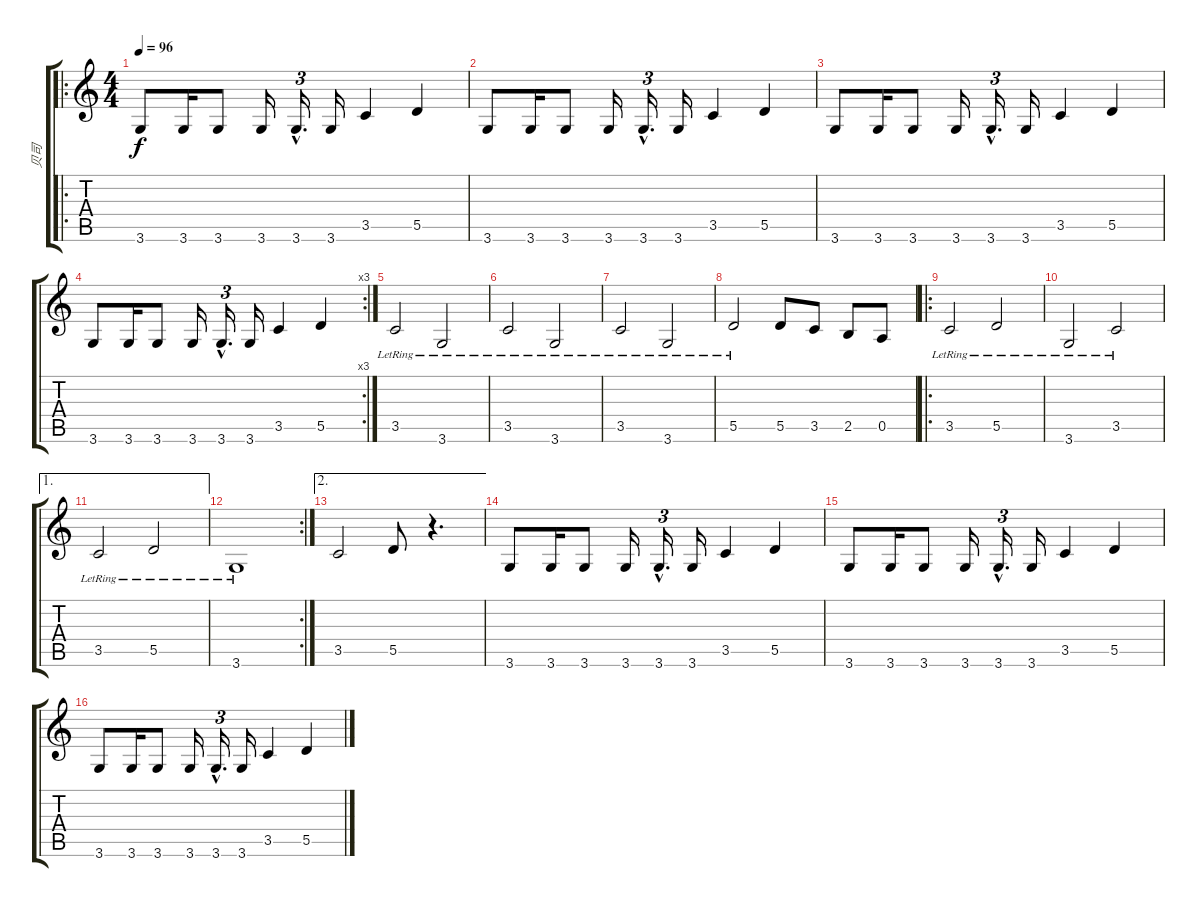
\track ("贝司" "贝司") {instrument acousticbass}
\staff {score tabs}
\tuning (E4 B3 G3 D3 A2 E2) {hide}
\ro
\ts (4 4)
\tempo 96
\clef g2
\ks c
3.6.8{dy f instrument acousticbass} 3.6.16 3.6.8 3.6.16 3.6{hac}.16{d tu (3 2)} 3.6.16 3.5.4 5.5.4 |
3.6.8 3.6.16 3.6.8 3.6.16 3.6{hac}.16{d tu (3 2)} 3.6.16 3.5.4 5.5.4 |
3.6.8 3.6.16 3.6.8 3.6.16 3.6{hac}.16{d tu (3 2)} 3.6.16 3.5.4 5.5.4 |
\rc 3
3.6.8 3.6.16 3.6.8 3.6.16 3.6{hac}.16{d tu (3 2)} 3.6.16 3.5.4 5.5.4 |
3.5{lr}.2 3.6{lr}.2 |
3.5{lr}.2 3.6{lr}.2 |
3.5{lr}.2 3.6{lr}.2 |
5.5{lr}.2 5.5.8 3.5.8 2.5.8 0.5.8 |
\ro
3.5{lr}.2 5.5{lr}.2 |
3.6{lr}.2 3.5{lr}.2 |
\ae 1
3.5{lr}.2 5.5{lr}.2 |
\rc 2
3.6{lr}.1 |
\ae 2
3.5.2 5.5.8 r.4{d} |
3.6.8 3.6.16 3.6.8 3.6.16 3.6{hac}.16{d tu (3 2)} 3.6.16 3.5.4 5.5.4 |
3.6.8 3.6.16 3.6.8 3.6.16 3.6{hac}.16{d tu (3 2)} 3.6.16 3.5.4 5.5.4 |
3.6.8 3.6.16 3.6.8 3.6.16 3.6{hac}.16{d tu (3 2)} 3.6.16 3.5.4 5.5.4
